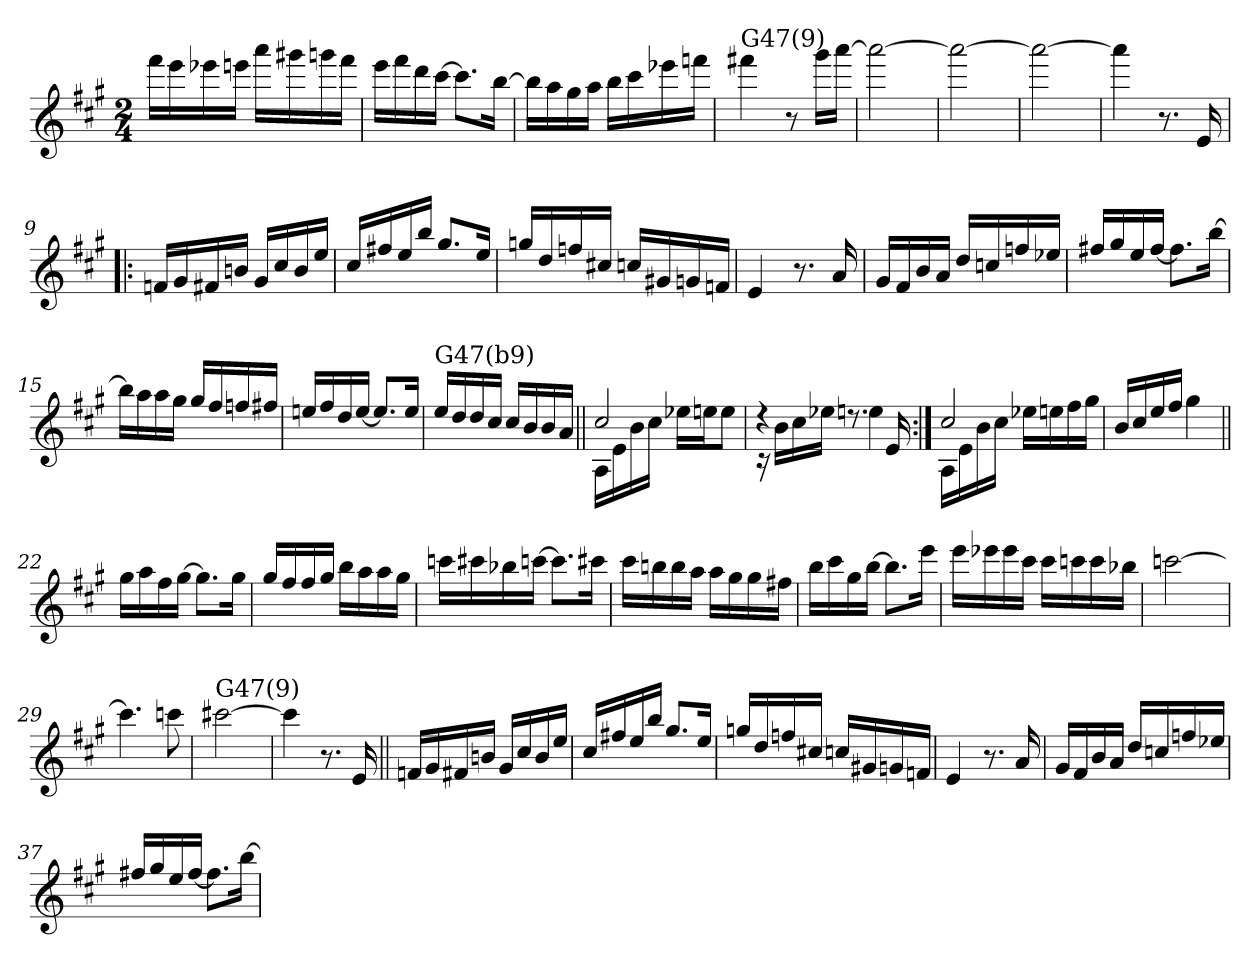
**kern
*part1
*staff1
*clefG2
*k[f#c#g#]
*A:
*M2/4
=1
16fff#\LL
16eee\
16eee-X\
16eeen\JJ
16aaa\LL
16ggg#X\
16gggn\
16fff#\JJ
=2
16eee\LL
16fff#\
16ddd\
[16ccc#\JJ
8.ccc#\L]
[16bb\Jk
=3
16bb\LL]
16aa\
16gg#\
16aa\JJ
16bb\LL
16ccc#\
16eee-X\
16fffn\JJ
=4
!LO:TX:a:t=G47(9)
4fff#X\
8r
16ggg#\LL
[16aaa\JJ
=5
2aaa\_
!!LO:LB:g=z
=6
2aaa\_
=7
2aaa\_
=8
4aaa\]
8.r
16e/
=9!|:
16fn/LL
16g#/
16f#X/
16bn/JJ
16g#/LL
16cc#/
16b/
16ee/JJ
=10
16cc#/LL
16ff#X/
16ee/
16bb/JJ
8.gg#/L
16ee/Jk
!!LO:LB:g=z
=11
16ggn/LL
16dd/
16ffn/
16cc#X/JJ
16cc/LL
16g#X/
16gn/
16fn/JJ
=12
4e/
8.r
16a/
=13
16g#/LL
16f#/
16b/
16a/JJ
16dd/LL
16ccn/
16ffn/
16ee-X/JJ
=14
16ff#X/LL
16gg#/
16ee/
[16ff#/JJ
8.ff#\L]
[16bb\Jk
!!LO:LB:g=z
=15
16bb\LL]
16aa\
16aa\
16gg#\JJ
16gg#/LL
16ff#/
16ffn/
16ff#X/JJ
=16
16een/LL
16ff#/
16dd/
[16ee/JJ
8.ee/L]
16ee/Jk
=17
!LO:TX:a:t=G47(b9)
16ee/LL
16dd/
16dd/
16cc#/JJ
16cc#/LL
16b/
16b/
16a/JJ
=18||
*^
2cc#/	16A!\LL
.	16e!\
.	16b!\
.	16cc#!\JJ
.	16ee-X!\LL
.	16een!\J
.	8ee!\J
=19	=19
4rdd	16rc
.	16b!\LL
.	16cc#!\
.	16ee-X!\JJ
8.rdd	4een!\
16e/	.
!!LO:LB:g=z	!!
=20:|!	=20:|!
2cc#/	16A!\LL
.	16e!\
.	16b!\
.	16cc#!\JJ
.	16ee-X!\LL
.	16een!\
.	16ff#!\
.	16gg#!\JJ
*v	*v
=21
16b!/LL
16cc#!/
16ee!/
16ff#!/JJ
4gg#!\
=22||
16gg#\LL
16aa\
16ff#\
[16gg#\JJ
8.gg#\L]
16gg#\Jk
=23
16gg#/LL
16ff#/
16ff#/
16gg#/JJ
16bb\LL
16aa\
16aa\
16gg#\JJ
=24
16cccn\LL
16ccc#X\
16bb-X\
[16cccn\JJ
8.ccc\L]
16ccc#X\Jk
!!LO:LB:g=z
=25
16ccc#\LL
16bbn\
16bb\
16aa\JJ
16aa\LL
16gg#\
16gg#\
16ff#X\JJ
=26
16bb\LL
16ccc#\
16gg#\
[16bb\JJ
8.bb\L]
16eee\Jk
=27
16eee\LL
16eee-X\
16eee-\
16ccc#\JJ
16ccc#\LL
16cccn\
16ccc\
16bb-X\JJ
=28
[2cccn\
=29
4.cccn\]
8ccc\
!!LO:LB:g=z
=30
!LO:TX:a:t=G47(9)
[2ccc#X\
=31
4ccc#\]
8.r
16e/
=32||
16fn/LL
16g#/
16f#X/
16bn/JJ
16g#/LL
16cc#/
16b/
16ee/JJ
=33
16cc#/LL
16ff#X/
16ee/
16bb/JJ
8.gg#/L
16ee/Jk
=34
16ggn/LL
16dd/
16ffn/
16cc#X/JJ
16cc/LL
16g#X/
16gn/
16fn/JJ
!!LO:LB:g=z
=35
4e/
8.r
16a/
=36
16g#/LL
16f#/
16b/
16a/JJ
16dd/LL
16ccn/
16ffn/
16ee-X/JJ
=37
16ff#X/LL
16gg#/
16ee/
[16ff#/JJ
8.ff#\L]
[16bb\Jk
=
*-
